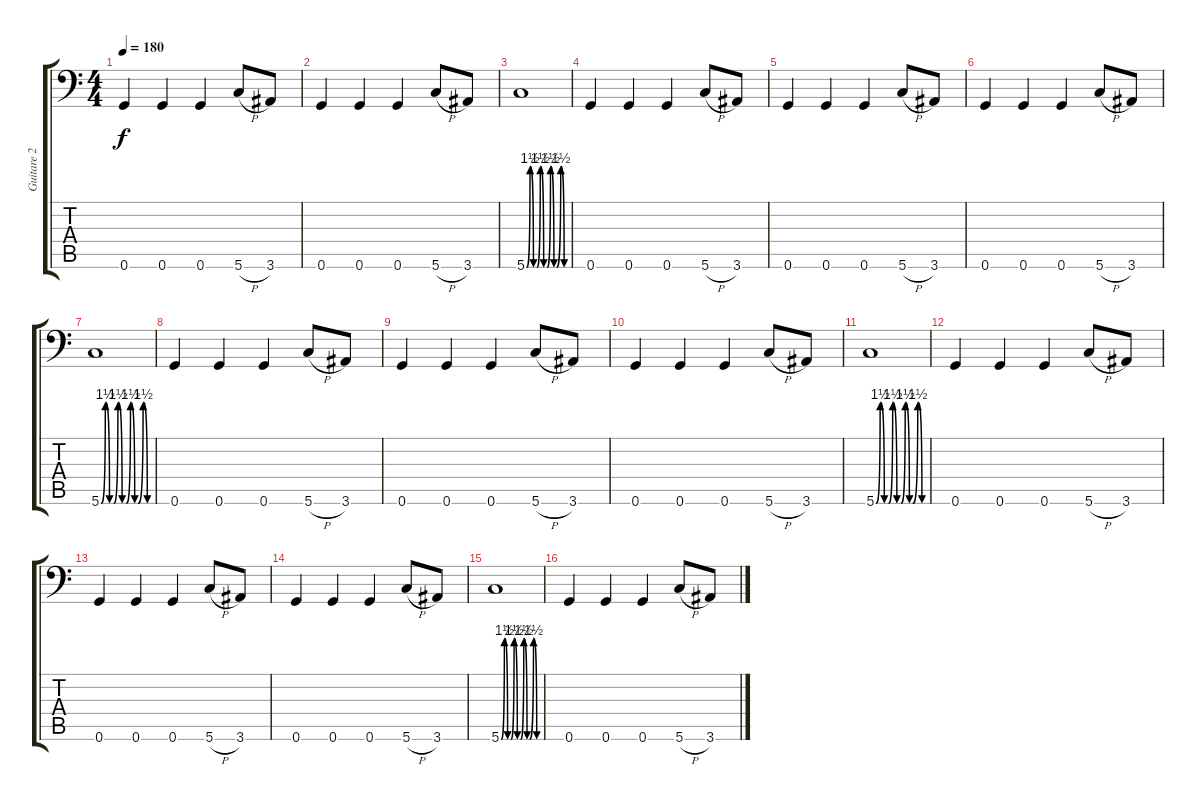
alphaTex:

\track ("Guitare 2" "Guitare 2") {instrument overdrivenguitar}
\staff {score tabs}
\tuning (D4 A3 F3 C3 G2 G1) {hide}
\ts (4 4)
\tempo 180
\clef f4
\ks c
0.6.4{dy f} 0.6.4 0.6.4 5.6{h}.8 3.6.8 |
0.6.4 0.6.4 0.6.4 5.6{h}.8 3.6.8 |
5.6{be (custom 0 0 5 6 10 0 15 0 20 6 25 0 30 0 35 6 40 0 44 0 50 6 55 0 60 0)}.1 |
0.6.4 0.6.4 0.6.4 5.6{h}.8 3.6.8 |
0.6.4 0.6.4 0.6.4 5.6{h}.8 3.6.8 |
0.6.4 0.6.4 0.6.4 5.6{h}.8 3.6.8 |
5.6{be (custom 0 0 5 6 10 0 15 0 20 6 25 0 30 0 35 6 40 0 44 0 50 6 55 0 60 0)}.1 |
0.6.4 0.6.4 0.6.4 5.6{h}.8 3.6.8 |
0.6.4 0.6.4 0.6.4 5.6{h}.8 3.6.8 |
0.6.4 0.6.4 0.6.4 5.6{h}.8 3.6.8 |
5.6{be (custom 0 0 5 6 10 0 15 0 20 6 25 0 30 0 35 6 40 0 44 0 50 6 55 0 60 0)}.1 |
0.6.4 0.6.4 0.6.4 5.6{h}.8 3.6.8 |
0.6.4 0.6.4 0.6.4 5.6{h}.8 3.6.8 |
0.6.4 0.6.4 0.6.4 5.6{h}.8 3.6.8 |
5.6{be (custom 0 0 5 6 10 0 15 0 20 6 25 0 30 0 35 6 40 0 44 0 50 6 55 0 60 0)}.1 |
0.6.4 0.6.4 0.6.4 5.6{h}.8 3.6.8
